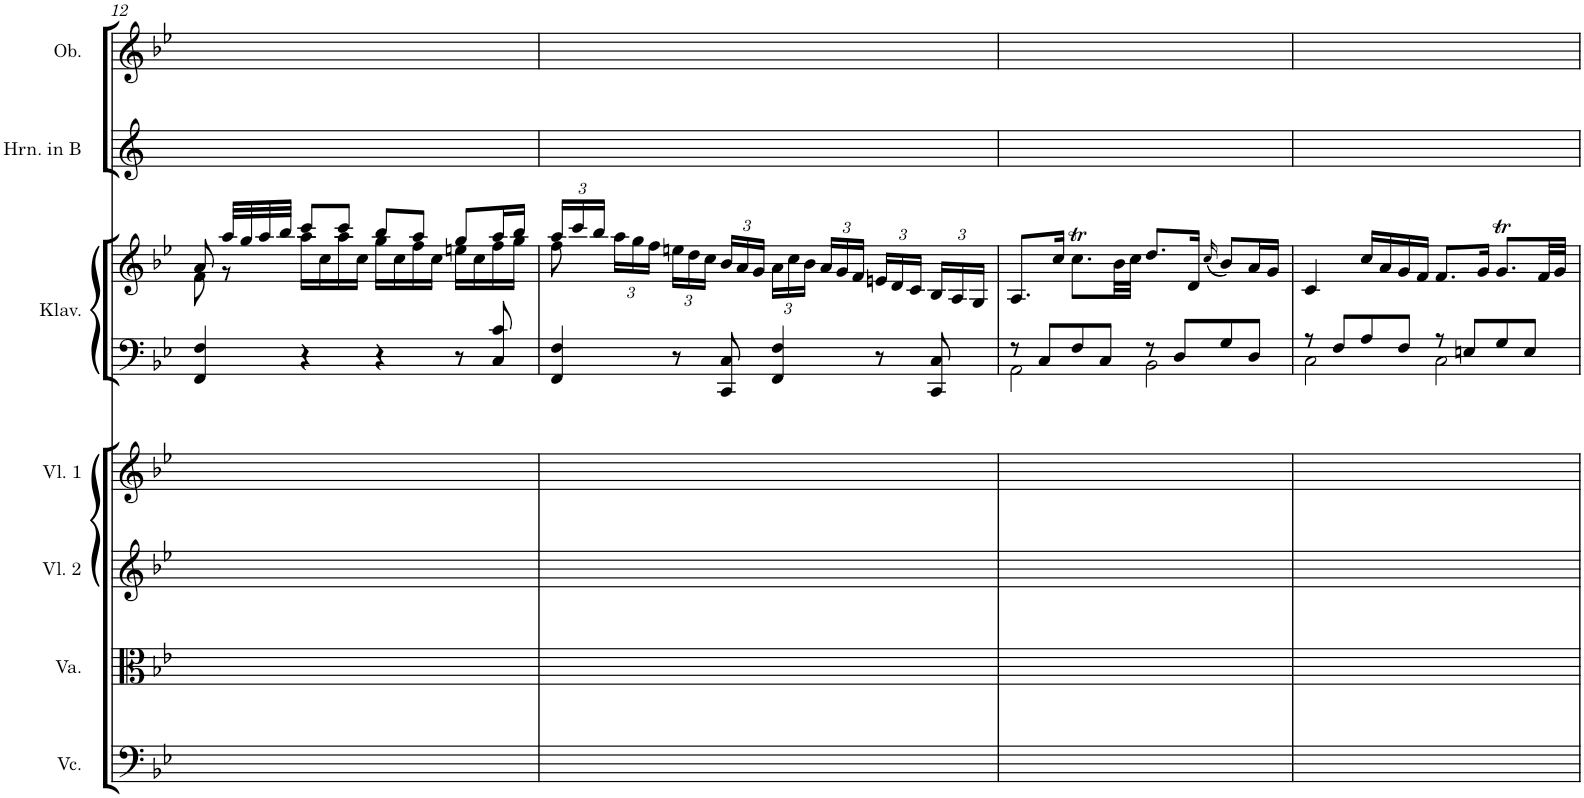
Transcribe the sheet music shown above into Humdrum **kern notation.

**kern	**kern	**kern	**kern	**kern	**kern	**kern	**kern
*part7	*part6	*part5	*part4	*part3	*part3	*part2	*part1
*staff8	*staff7	*staff6	*staff5	*staff4	*staff3	*staff2	*staff1
*I"Violoncello	*I"Viola	*I"Violine 2	*I"Violine 1	*I"Klavier	*	*I"Horn in B	*I"Oboe
*I'Vc.	*I'Va.	*I'Vl. 2	*I'Vl. 1	*I'Klav.	*	*I'Hrn. in B	*I'Ob.
!!LO:PB:g=z
*clefF4	*clefC3	*clefG2	*clefG2	*clefF4	*clefG2	*clefG2	*clefG2
*	*	*	*	*	*	*Trd1c2	*
*k[b-e-]	*k[b-e-]	*k[b-e-]	*k[b-e-]	*k[b-e-]	*k[b-e-]	*k[]	*k[b-e-]
*M4/4	*M4/4	*M4/4	*M4/4	*M4/4	*M4/4	*M4/4	*M4/4
*met(c)	*met(c)	*met(c)	*met(c)	*met(c)	*met(c)	*met(c)	*met(c)
=12	=12	=12	=12	=12	=12	=12	=12
*	*	*	*	*	*^	*	*
1ryy	1ryy	1ryy	1ryy	4FF/ 4F/	8a/	8f\	1ryy	1ryy
.	.	.	.	.	32aa/LLL	8r	.	.
.	.	.	.	.	32gg/	.	.	.
.	.	.	.	.	32aa/	.	.	.
.	.	.	.	.	32bb-/JJJ	.	.	.
.	.	.	.	4r	8ccc/L	16aa\LL	.	.
.	.	.	.	.	.	16cc\	.	.
.	.	.	.	.	8ccc/J	16aa\	.	.
.	.	.	.	.	.	16cc\JJ	.	.
.	.	.	.	4r	8bb-/L	16gg\LL	.	.
.	.	.	.	.	.	16cc\	.	.
.	.	.	.	.	8aa/J	16ff\	.	.
.	.	.	.	.	.	16cc\JJ	.	.
.	.	.	.	8r	8gg/L	16een\LL	.	.
.	.	.	.	.	.	16cc\	.	.
.	.	.	.	8C/ 8c/	16aa/L	16ff\	.	.
.	.	.	.	.	16bb-/JJ	16gg\JJ	.	.
=13	=13	=13	=13	=13	=13	=13	=13	=13
*	*	*	*	*	*Xbrackettup	*	*	*
1ryy	1ryy	1ryy	1ryy	4FF/ 4F/	24aa/LL	8ff\	1ryy	1ryy
.	.	.	.	.	24ccc/	.	.	.
.	.	.	.	.	24bb-/JJ	.	.	.
.	.	.	.	.	24aa\LL	2..ryy	.	.
.	.	.	.	.	24gg\	.	.	.
.	.	.	.	.	24ff\JJ	.	.	.
.	.	.	.	8r	24een\LL	.	.	.
.	.	.	.	.	24dd\	.	.	.
.	.	.	.	.	24cc\JJ	.	.	.
.	.	.	.	8CC/ 8C/	24b-/LL	.	.	.
.	.	.	.	.	24a/	.	.	.
.	.	.	.	.	24g/JJ	.	.	.
.	.	.	.	4FF/ 4F/	24a\LL	.	.	.
.	.	.	.	.	24cc\	.	.	.
.	.	.	.	.	24b-\JJ	.	.	.
.	.	.	.	.	24a/LL	.	.	.
.	.	.	.	.	24g/	.	.	.
.	.	.	.	.	24f/JJ	.	.	.
.	.	.	.	8r	24en/LL	.	.	.
.	.	.	.	.	24d/	.	.	.
.	.	.	.	.	24c/JJ	.	.	.
.	.	.	.	8CC/ 8C/	24B-/LL	.	.	.
.	.	.	.	.	24A/	.	.	.
.	.	.	.	.	24G/JJ	.	.	.
*	*	*	*	*	*v	*v	*	*
=14	=14	=14	=14	=14	=14	=14	=14
*	*	*	*	*^	*	*	*
1ryy	1ryy	1ryy	1ryy	8r	2AA\	8.A/L	1ryy	1ryy
.	.	.	.	8C/L	.	.	.	.
.	.	.	.	.	.	16cc/Jk	.	.
.	.	.	.	8F/	.	8.ccT\L	.	.
.	.	.	.	8C/J	.	.	.	.
.	.	.	.	.	.	32b-\LL	.	.
.	.	.	.	.	.	32cc\JJJ	.	.
.	.	.	.	8r	2BB-\	8.dd/L	.	.
.	.	.	.	8D/L	.	.	.	.
.	.	.	.	.	.	16d/Jk	.	.
.	.	.	.	.	.	(16qcc/	.	.
.	.	.	.	8G/	.	8b-/L)	.	.
.	.	.	.	8D/J	.	16a/L	.	.
.	.	.	.	.	.	16g/JJ	.	.
=15	=15	=15	=15	=15	=15	=15	=15	=15
1ryy	1ryy	1ryy	1ryy	8r	2C\	4c/	1ryy	1ryy
.	.	.	.	8F/L	.	.	.	.
.	.	.	.	8A/	.	16cc/LL	.	.
.	.	.	.	.	.	16a/	.	.
.	.	.	.	8F/J	.	16g/	.	.
.	.	.	.	.	.	16f/JJ	.	.
.	.	.	.	8r	2C\	8.f/L	.	.
.	.	.	.	8En/L	.	.	.	.
.	.	.	.	.	.	16g/Jk	.	.
.	.	.	.	8G/	.	8.gT/L	.	.
.	.	.	.	8E/J	.	.	.	.
.	.	.	.	.	.	32f/LL	.	.
.	.	.	.	.	.	32g/JJJ	.	.
*	*	*	*	*v	*v	*	*	*
=	=	=	=	=	=	=	=
*-	*-	*-	*-	*-	*-	*-	*-
